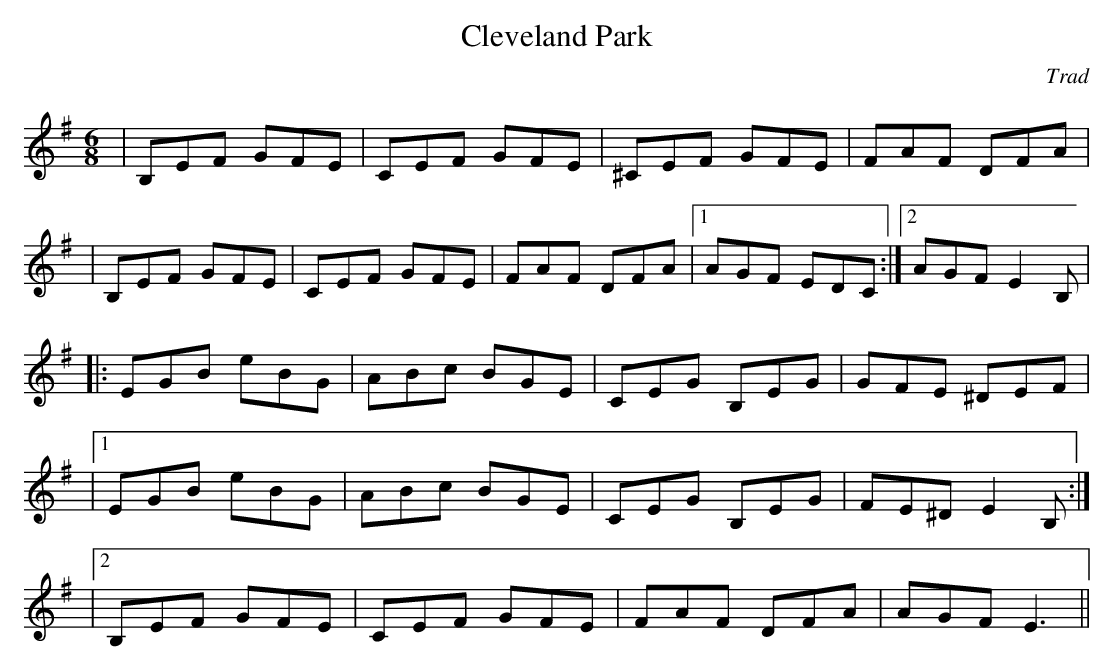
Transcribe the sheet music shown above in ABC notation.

X:1
T:Cleveland Park
C:Trad
M:6/8
K:Em
L:1/8
| B,EF GFE| CEF GFE |^CEF GFE| FAF DFA|
| B,EF GFE| CEF GFE | FAF DFA|1 AGF EDC :|2 AGF E2 B,|
|: EGB eBG| ABc BGE | CEG B,EG| GFE ^DEF|
|1 EGB eBG| ABc BGE | CEG B,EG| FE^D E2 B, :|
|2 B,EF GFE| CEF GFE | FAF DFA| AGF E3||
